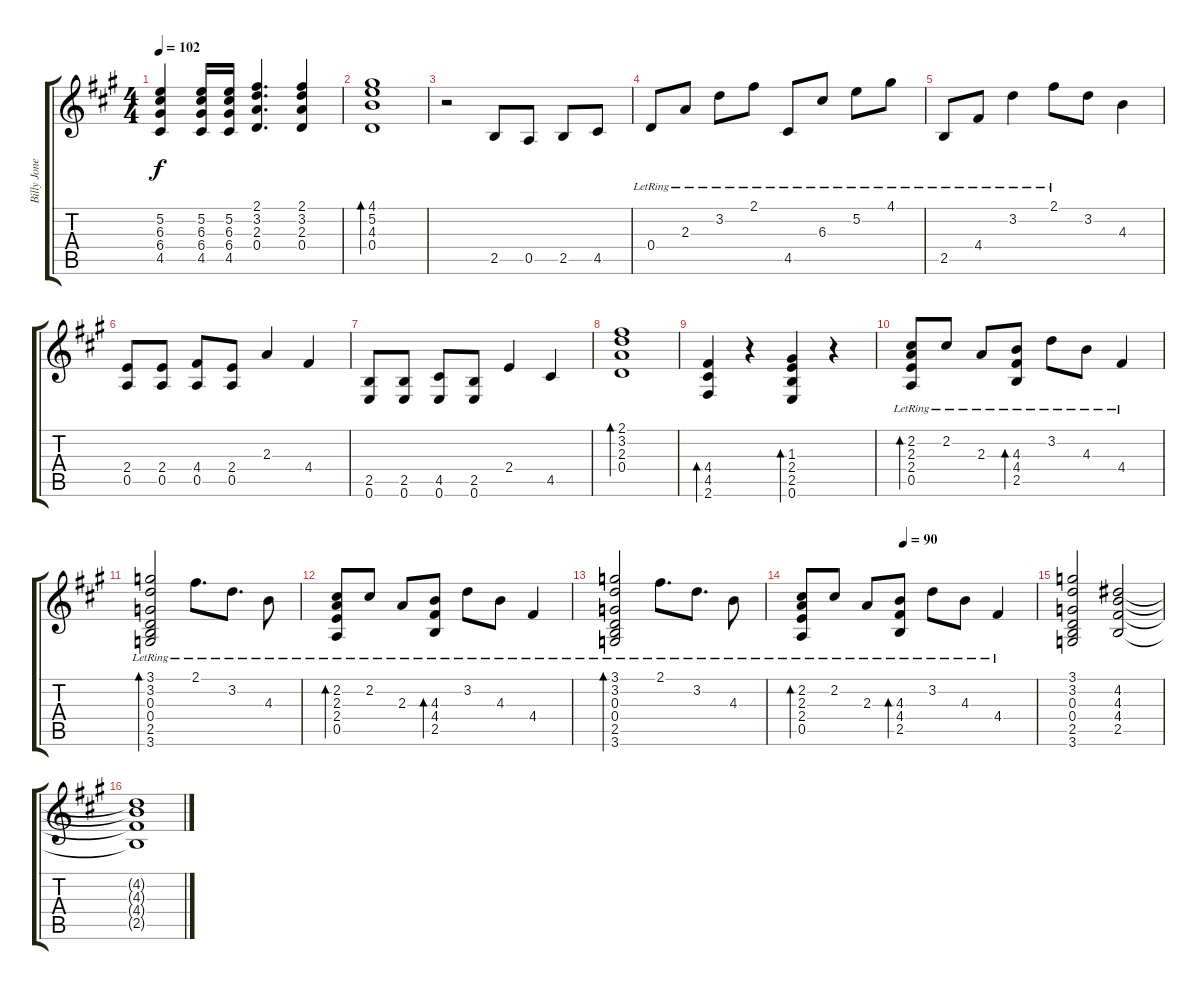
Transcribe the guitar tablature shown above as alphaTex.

\track ("Billy Jones Guitar" "Billy Jone") {instrument electricguitarclean}
\staff {score tabs}
\tuning (E4 B3 G3 D3 A2 E2) {hide}
\ts (4 4)
\tempo 102
\clef g2
\ks a
(5.2 6.3 6.4 4.5).4{dy f} (5.2 6.3 6.4 4.5).16 (5.2 6.3 6.4 4.5).16 (2.1 3.2 2.3 0.4).4{d} (2.1 3.2 2.3 0.4).4 |
(4.1 5.2 4.3 0.4).1{bd 240} |
r.2 2.5.8{instrument overdrivenguitar} 0.5.8 2.5.8 4.5.8 |
0.4{lr}.8{instrument electricguitarclean} 2.3{lr}.8 3.2{lr}.8 2.1{lr}.8 4.5{lr}.8 6.3{lr}.8 5.2{lr}.8 4.1{lr}.8 |
2.5{lr}.8 4.4{lr}.8 3.2{lr}.4 2.1{lr}.8 3.2.8 4.3.4 |
(2.4 0.5).8 (2.4 0.5).8 (4.4 0.5).8 (2.4 0.5).8 2.3.4 4.4.4 |
(2.5 0.6).8 (2.5 0.6).8 (4.5 0.6).8 (2.5 0.6).8 2.4.4 4.5.4 |
(2.1 3.2 2.3 0.4).1{bd 240} |
(4.4 4.5 2.6).4{bd 240} r.4 (1.3 2.4 2.5 0.6).4{bd 240} r.4 |
(2.2{lr} 2.3{lr} 2.4{lr} 0.5{lr}).8{bd 240} 2.2{lr}.8 2.3{lr}.8 (4.3{lr} 4.4{lr} 2.5{lr}).8{bd 240} 3.2{lr}.8 4.3{lr}.8 4.4{lr}.4 |
(3.1{lr} 3.2{lr} 0.3{lr} 0.4{lr} 2.5 3.6).2{bd 240} 2.1{lr}.8{d} 3.2{lr}.8{d} 4.3{lr}.8 |
(2.2{lr} 2.3{lr} 2.4{lr} 0.5{lr}).8{bd 240} 2.2{lr}.8 2.3{lr}.8 (4.3{lr} 4.4{lr} 2.5{lr}).8{bd 240} 3.2{lr}.8 4.3{lr}.8 4.4{lr}.4 |
(3.1{lr} 3.2{lr} 0.3{lr} 0.4{lr} 2.5 3.6).2{bd 240} 2.1{lr}.8{d} 3.2{lr}.8{d} 4.3{lr}.8 |
\tempo (90 0.4375)
(2.2{lr} 2.3{lr} 2.4{lr} 0.5{lr}).8{bd 240} 2.2{lr}.8 2.3{lr}.8 (4.3{lr} 4.4{lr} 2.5{lr}).8{bd 240} 3.2{lr}.8 4.3{lr}.8 4.4{lr}.4 |
(3.1 3.2 0.3 0.4 2.5 3.6).2 (4.2 4.3 4.4 2.5).2 |
(4.2{t} 4.3{t} 4.4{t} 2.5{t}).1
